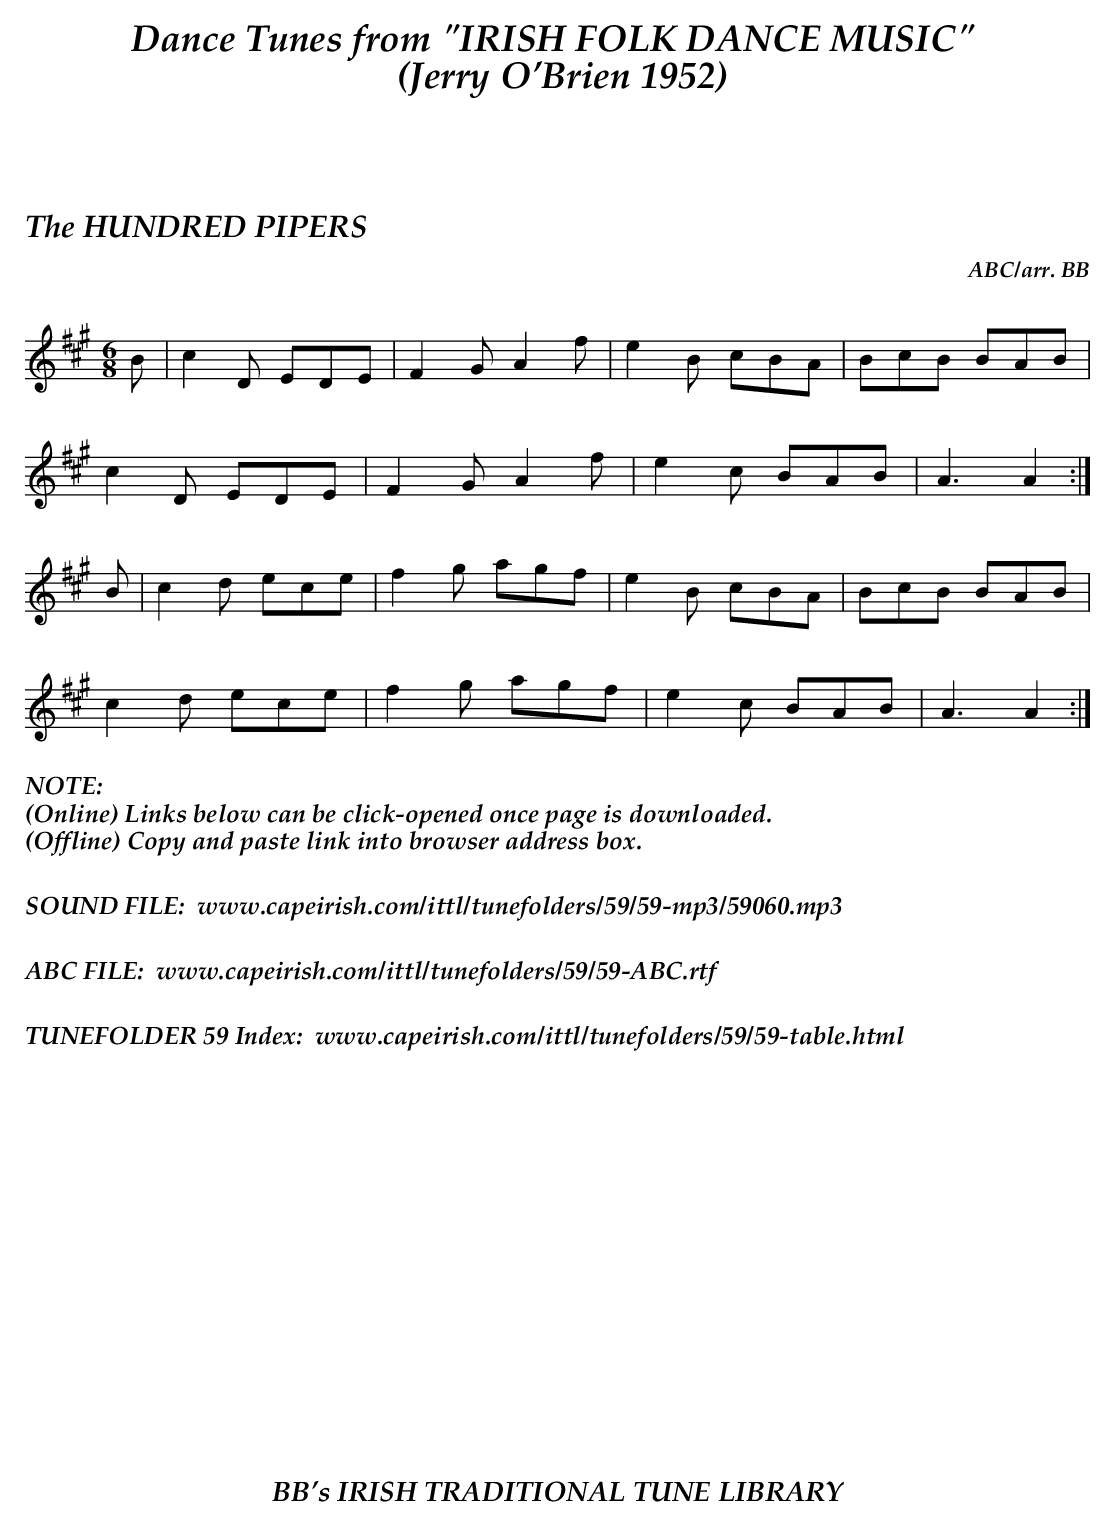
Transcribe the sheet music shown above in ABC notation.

X:1
T:HUNDRED PIPERS, The
C:ABC/arr. BB
M:6/8
L:1/8
K:A
B|c2D EDE|F2G A2f|e2B cBA|BcB BAB|
c2D EDE|F2G A2 f|e2c BAB|A3 A2:|
B|c2d ece|f2g agf|e2B cBA|BcB BAB|
c2d ece|f2g agf|e2c BAB|A3 A2:|
%%textfont "Palatino-BoldItalic" 16
%%begintext
%%NOTE:
(Online) Links below can be click-opened once page is downloaded.
(Offline) Copy and paste link into browser address box.
%%
%%
SOUND FILE:  www.capeirish.com/ittl/tunefolders/59/59-mp3/59060.mp3
%%
%%
ABC FILE:  www.capeirish.com/ittl/tunefolders/59/59-ABC.rtf
%%
%%
TUNEFOLDER 59 Index:  www.capeirish.com/ittl/tunefolders/59/59-table.html
